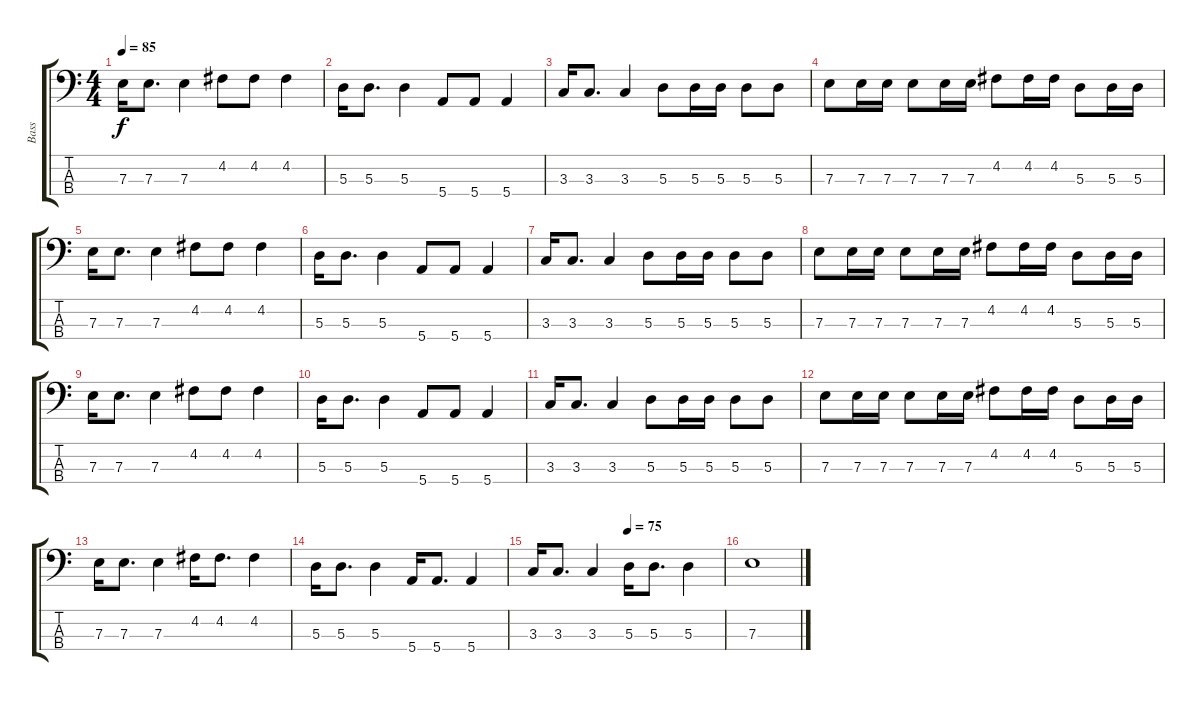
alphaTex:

\track ("Bass" "Bass") {instrument electricbassfinger}
\staff {score tabs}
\tuning (G2 D2 A1 E1) {hide}
\ts (4 4)
\tempo 85
\clef f4
\ks c
7.3.16{dy f} 7.3.8{d} 7.3.4 4.2.8 4.2.8 4.2.4 |
5.3.16 5.3.8{d} 5.3.4 5.4.8 5.4.8 5.4.4 |
3.3.16 3.3.8{d} 3.3.4 5.3.8 5.3.16 5.3.16 5.3.8 5.3.8 |
7.3.8 7.3.16 7.3.16 7.3.8 7.3.16 7.3.16 4.2.8 4.2.16 4.2.16 5.3.8 5.3.16 5.3.16 |
7.3.16 7.3.8{d} 7.3.4 4.2.8 4.2.8 4.2.4 |
5.3.16 5.3.8{d} 5.3.4 5.4.8 5.4.8 5.4.4 |
3.3.16 3.3.8{d} 3.3.4 5.3.8 5.3.16 5.3.16 5.3.8 5.3.8 |
7.3.8 7.3.16 7.3.16 7.3.8 7.3.16 7.3.16 4.2.8 4.2.16 4.2.16 5.3.8 5.3.16 5.3.16 |
7.3.16 7.3.8{d} 7.3.4 4.2.8 4.2.8 4.2.4 |
5.3.16 5.3.8{d} 5.3.4 5.4.8 5.4.8 5.4.4 |
3.3.16 3.3.8{d} 3.3.4 5.3.8 5.3.16 5.3.16 5.3.8 5.3.8 |
7.3.8 7.3.16 7.3.16 7.3.8 7.3.16 7.3.16 4.2.8 4.2.16 4.2.16 5.3.8 5.3.16 5.3.16 |
7.3.16 7.3.8{d} 7.3.4 4.2.16 4.2.8{d} 4.2.4 |
5.3.16 5.3.8{d} 5.3.4 5.4.16 5.4.8{d} 5.4.4 |
\tempo (75 0.5)
3.3.16 3.3.8{d} 3.3.4 5.3.16 5.3.8{d} 5.3.4 |
7.3.1
